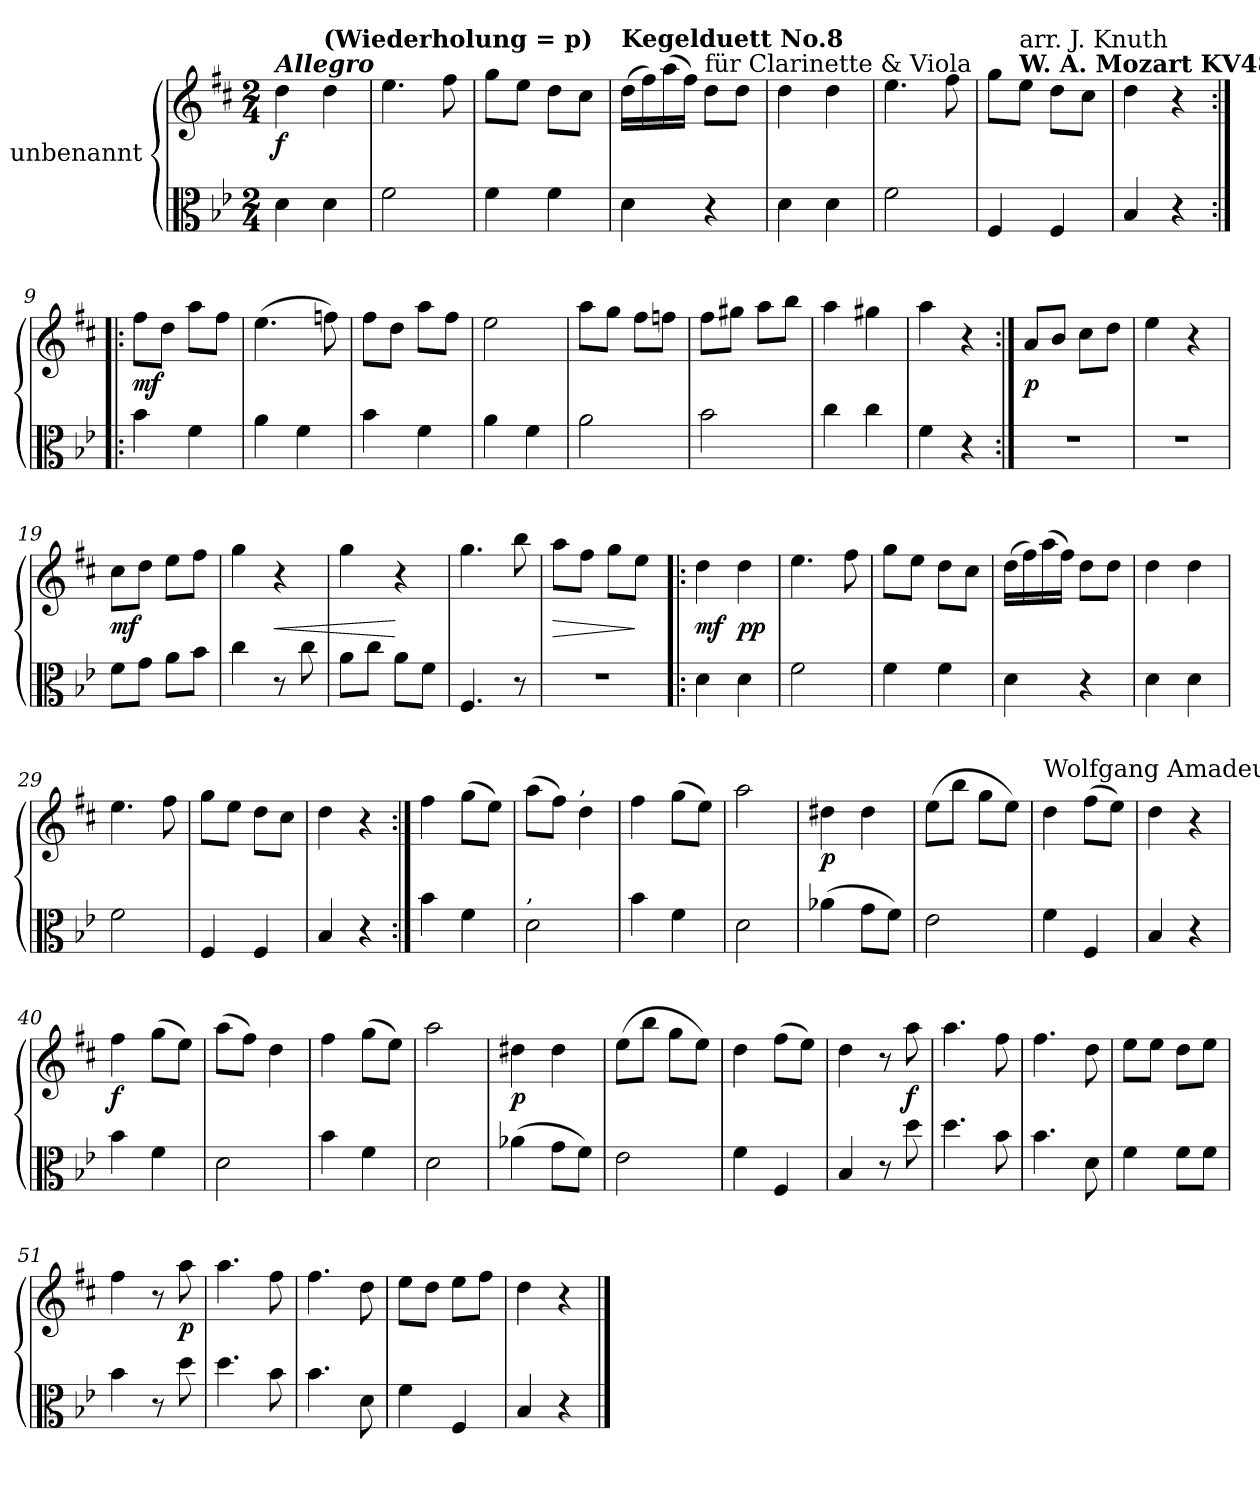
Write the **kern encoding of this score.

**kern	**kern	**dynam
*part2	*part1	*part1
*staff2	*staff1	*staff1
*I"unbenannt	*I"unbenannt	*
*clefC3	*clefG2	*
*ITrd-1c-2	*ITrd1c2	*
*k[]	*k[]	*
*M2/4	*M2/4	*
=1	=1	=1
!	!LO:TX:a:Bi:t=Allegro	!
!	!	!LO:DY:b
4e\	4cc\	f
!	!LO:TX:a:B:t=(Wiederholung = p)	!
4e\	4cc\	.
=2	=2	=2
2g\	4.dd\	.
.	8ee\	.
=3	=3	=3
4g\	8ff\L	.
.	8dd\J	.
4g\	8cc\L	.
.	8b\J	.
=4	=4	=4
!	!LO:TX:a:B:t=Kegelduett No.8	!
4e\	(16cc\LL	.
.	16ee\)	.
.	(16gg\	.
.	16ee\JJ)	.
!	!LO:TX:a:t=für Clarinette & Viola	!
4r	8cc\L	.
.	8cc\J	.
=5	=5	=5
4e\	4cc\	.
4e\	4cc\	.
!!LO:LB:g=z
=6	=6	=6
2g\	4.dd\	.
.	8ee\	.
=7	=7	=7
4G/	8ff\L	.
!	!LO:TX:a:B:t=W. A. Mozart KV487	!
!	!LO:TX:a:t=arr. J. Knuth	!
.	8dd\J	.
4G/	8cc\L	.
.	8b\J	.
=8	=8	=8
4c/	4cc\	.
4r	4r	.
!!LO:LB:g=z
=9:|!|:	=9:|!|:	=9:|!|:
!	!	!LO:DY:b
4cc\	8ee\L	mf
.	8cc\J	.
4g\	8gg\L	.
.	8ee\J	.
=10	=10	=10
4b\	(4.dd\	.
4g\	.	.
.	8ee-X\)	.
=11	=11	=11
4cc\	8ee\L	.
.	8cc\J	.
4g\	8gg\L	.
.	8ee\J	.
=12	=12	=12
4b\	2dd\	.
4g\	.	.
=13	=13	=13
2b\	8gg\L	.
.	8ff\J	.
.	8ee\L	.
.	8ee-X\J	.
!!LO:LB:g=z
=14	=14	=14
2cc\	8ee\L	.
.	8ff#X\J	.
.	8gg\L	.
.	8aa\J	.
=15	=15	=15
4dd\	4gg\	.
4dd\	4ff#X\	.
=16	=16	=16
4g\	4gg\	.
4r	4r	.
!!LO:PB:g=z
=17:|!	=17:|!	=17:|!
!	!	!LO:DY:b
2r	8g/L	p
.	8a/J	.
.	8b\L	.
.	8cc\J	.
=18	=18	=18
2r	4dd\	.
.	4r	.
=19	=19	=19
!	!	!LO:DY:b
8g\L	8b\L	mf
8a\J	8cc\J	.
8b\L	8dd\L	.
8cc\J	8ee\J	.
=20	=20	=20
4dd\	4ff\	.
!	!	!LO:HP:b
8r	4r	<
8dd\	.	.
=21	=21	=21
8b\L	4ff\	.
8dd\J	.	.
8b\L	4r	[
8g\J	.	.
!!LO:LB:g=z
=22	=22	=22
4.G>/	4.ff>\	.
8r	8aa\	.
=23	=23	=23
!	!	!LO:HP:b
2r	8gg\L	>
.	8ee\J	.
.	8ff\L	.
.	8dd\J	]
!!LO:LB:g=z
=24!|:	=24!|:	=24!|:
!	!	!LO:DY:b
4e\	4cc\	mf
!	!	!LO:DY:b
4e\	4cc\	pp
=25	=25	=25
2g\	4.dd\	.
.	8ee\	.
=26	=26	=26
4g\	8ff\L	.
.	8dd\J	.
4g\	8cc\L	.
.	8b\J	.
=27	=27	=27
4e\	(16cc\LL	.
.	16ee\)	.
.	(16gg\	.
.	16ee\JJ)	.
4r	8cc\L	.
.	8cc\J	.
=28	=28	=28
4e\	4cc\	.
4e\	4cc\	.
=29	=29	=29
2g\	4.dd\	.
.	8ee\	.
!!LO:LB:g=z
=30	=30	=30
4G/	8ff\L	.
.	8dd\J	.
4G/	8cc\L	.
.	8b\J	.
=31	=31	=31
4c/	4cc\	.
4r	4r	.
!!LO:LB:g=z
=32:|!	=32:|!	=32:|!
4cc\	4ee\	.
4g\	(8ff\L	.
.	8dd\J)	.
=33	=33	=33
!LO:TX:a:t=,	!	!
2e\	(8gg\L	.
.	8ee\J)	.
!	!LO:TX:a:t=,	!
.	4cc\	.
=34	=34	=34
4cc\	4ee\	.
4g\	(8ff\L	.
.	8dd\J)	.
=35	=35	=35
2e>\	2gg>\	.
=36	=36	=36
!	!	!LO:DY:b
(4b-X\	4cc#X\	p
8a\L	4cc#\	.
8g\J)	.	.
=37	=37	=37
2f\	(8dd\L	.
.	8aa\J	.
.	8ff\L	.
.	8dd\J)	.
!!LO:PB:g=z
=38	=38	=38
!	!LO:TX:a:t=Wolfgang Amadeus Mozart KV487.8 / Clarinette & Viola	!
4g\	4cc\	.
4G/	(8ee\L	.
.	8dd\J)	.
=39	=39	=39
4c/	4cc\	.
4r	4r	.
!!LO:LB:g=z
=40	=40	=40
!	!	!LO:DY:b
4cc\	4ee\	f
4g\	(8ff\L	.
.	8dd\J)	.
=41	=41	=41
2e\	(8gg\L	.
.	8ee\J)	.
.	4cc\	.
=42	=42	=42
4cc\	4ee\	.
4g\	(8ff\L	.
.	8dd\J)	.
=43	=43	=43
2e>\	2gg>\	.
=44	=44	=44
!	!	!LO:DY:b
(4b-X\	4cc#X\	p
8a\L	4cc#\	.
8g\J)	.	.
=45	=45	=45
2f\	(8dd\L	.
.	8aa\J	.
.	8ff\L	.
.	8dd\J)	.
!!LO:LB:g=z
=46	=46	=46
4g\	4cc\	.
4G/	(8ee\L	.
.	8dd\J)	.
=47	=47	=47
4c/	4cc\	.
8r	8r	.
!	!	!LO:DY:b
8ee\	8gg\	f
!!LO:LB:g=z
=48	=48	=48
4.ee\	4.gg\	.
8cc\	8ee\	.
=49	=49	=49
4.cc\	4.ee\	.
8e\	8cc\	.
=50	=50	=50
4g\	8dd\L	.
.	8dd\J	.
8g\L	8cc\L	.
8g\J	8dd\J	.
=51	=51	=51
4cc\	4ee\	.
8r	8r	.
!	!	!LO:DY:b
8ee\	8gg\	p
=52	=52	=52
4.ee\	4.gg\	.
8cc\	8ee\	.
=53	=53	=53
4.cc\	4.ee\	.
8e\	8cc\	.
!!LO:LB:g=z
=54	=54	=54
4g\	8dd\L	.
.	8cc\J	.
4G/	8dd\L	.
.	8ee\J	.
=55	=55	=55
4c/	4cc\	.
4r	4r	.
==	==	==
*-	*-	*-
